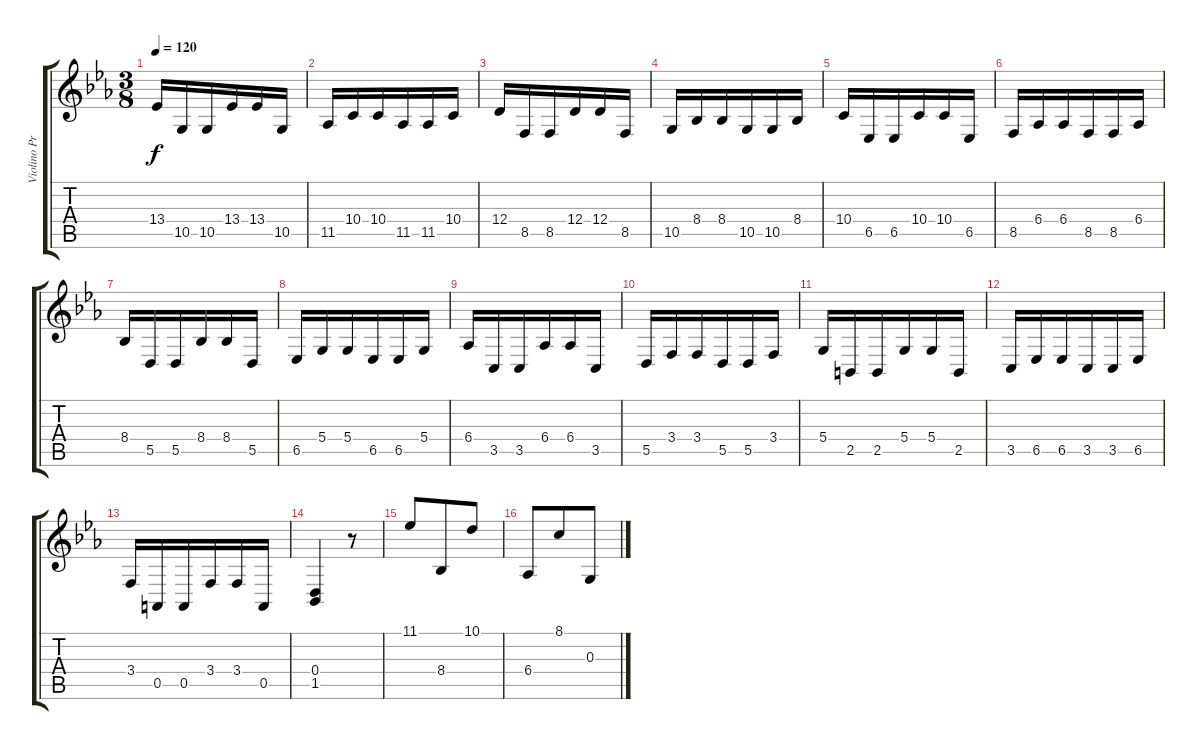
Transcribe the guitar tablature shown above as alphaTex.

\track ("Violino Principale" "Violino Pr") {instrument violin}
\staff {score tabs}
\tuning (E4 B3 G3 D3 A2 E2) {hide}
\ts (3 8)
\tempo 120
\clef g2
\ks eb
13.4.16{dy f} 10.5.16 10.5.16 13.4.16 13.4.16 10.5.16 |
11.5.16 10.4.16 10.4.16 11.5.16 11.5.16 10.4.16 |
12.4.16 8.5.16 8.5.16 12.4.16 12.4.16 8.5.16 |
10.5.16 8.4.16 8.4.16 10.5.16 10.5.16 8.4.16 |
10.4.16 6.5.16 6.5.16 10.4.16 10.4.16 6.5.16 |
8.5.16 6.4.16 6.4.16 8.5.16 8.5.16 6.4.16 |
8.4.16 5.5.16 5.5.16 8.4.16 8.4.16 5.5.16 |
6.5.16 5.4.16 5.4.16 6.5.16 6.5.16 5.4.16 |
6.4.16 3.5.16 3.5.16 6.4.16 6.4.16 3.5.16 |
5.5.16 3.4.16 3.4.16 5.5.16 5.5.16 3.4.16 |
5.4.16 2.5.16 2.5.16 5.4.16 5.4.16 2.5.16 |
3.5.16 6.5.16 6.5.16 3.5.16 3.5.16 6.5.16 |
3.4.16 0.5.16 0.5.16 3.4.16 3.4.16 0.5.16 |
(0.4 1.5).4 r.8 |
11.1.8 8.4.8 10.1.8 |
6.4.8 8.1.8 0.3.8
